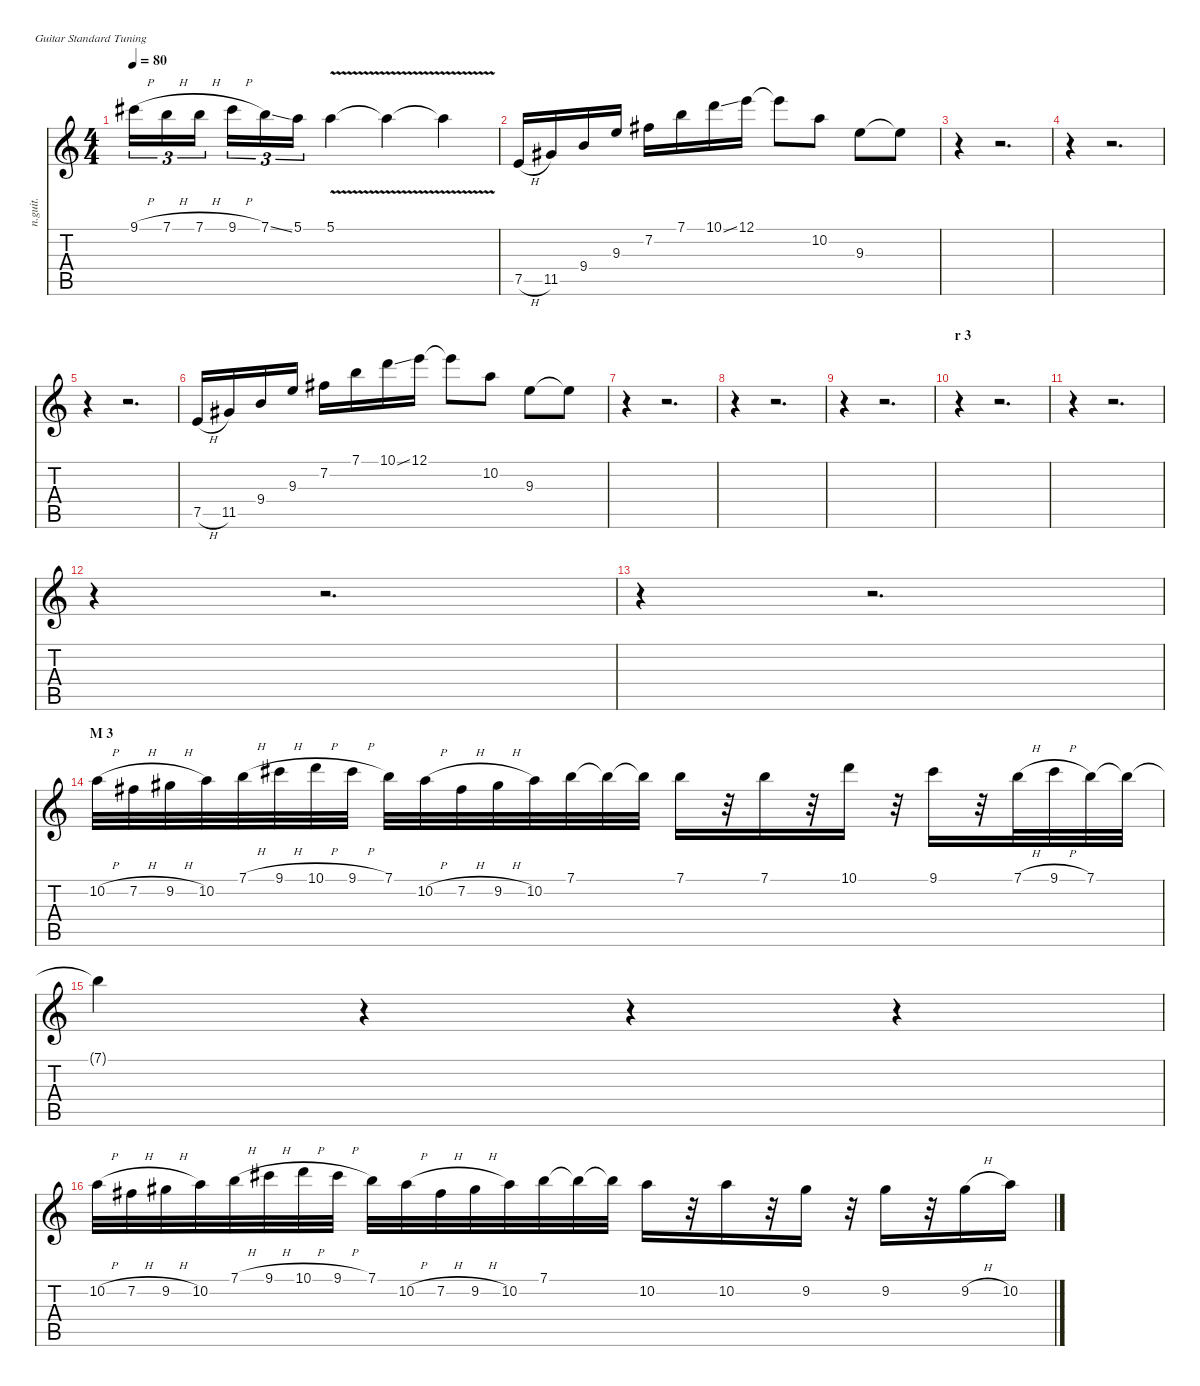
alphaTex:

\defaultSystemsLayout 4
\hideDynamics
\bracketExtendMode nobrackets
\otherSystemsTrackNameOrientation horizontal
\track ("melody guitar 1" "n.guit.") {instrument acousticguitarnylon}
\staff {score tabs}
\tuning (E4 B3 G3 D3 A2 E2)
\ts (4 4)
\tempo 80
\clef g2
\ks c
9.1{h acc #}.16{tu (3 2) dy f beam Down} 7.1{h}.16{tu (3 2) beam Down} 7.1{h}.16{tu (3 2) beam Down} 9.1{h acc #}.16{tu (3 2) beam Down} 7.1{ss}.16{tu (3 2) beam Down} 5.1.16{tu (3 2) beam Down} 5.1{v}.4{beam Down} 5.1{v t}.4{beam Down} 5.1{v t}.4{beam Down} |
7.5{h}.16{beam Up} 11.5{acc #}.16{beam Up} 9.4.16{beam Up} 9.3.16{beam Up} 7.2{acc #}.16{beam Down} 7.1.16{beam Down} 10.1{ss}.16{beam Down} 12.1.16{beam Down} 12.1{t}.8{beam Down} 10.2.8{beam Down} 9.3.8{beam Down} 9.3{t}.8{beam Down} |
r.4{beam Down} r.2{d beam Down} |
r.4{beam Down} r.2{d beam Down} |
r.4{beam Down} r.2{d beam Down} |
7.5{h}.16{beam Up} 11.5{acc #}.16{beam Up} 9.4.16{beam Up} 9.3.16{beam Up} 7.2{acc #}.16{beam Down} 7.1.16{beam Down} 10.1{ss}.16{beam Down} 12.1.16{beam Down} 12.1{t}.8{beam Down} 10.2.8{beam Down} 9.3.8{beam Down} 9.3{t}.8{beam Down} |
r.4{beam Down} r.2{d beam Down} |
r.4{beam Down} r.2{d beam Down} |
r.4{beam Down} r.2{d beam Down} |
\section ("" "r 3")
r.4{beam Down} r.2{d beam Down} |
r.4{beam Down} r.2{d beam Down} |
r.4{beam Down} r.2{d beam Down} |
r.4{beam Down} r.2{d beam Down} |
\section ("" "M 3")
10.2{h}.32{beam Down} 7.2{h acc #}.32{beam Down} 9.2{h acc #}.32{beam Down} 10.2.32{beam Down} 7.1{h}.32{beam Down} 9.1{h acc #}.32{beam Down} 10.1{h}.32{beam Down} 9.1{h acc #}.32{beam Down} 7.1.32{beam Down} 10.2{h}.32{beam Down} 7.2{h acc #}.32{beam Down} 9.2{h acc #}.32{beam Down} 10.2.32{beam Down} 7.1.32{beam Down} 7.1{t}.32{beam Down} 7.1{t}.32{beam Down} 7.1.16{beam Down} r.32{beam Down} 7.1.16{beam Down} r.32{beam Down} 10.1.16{beam Down} r.32{beam Down} 9.1{acc #}.16{beam Down} r.32{beam Down} 7.1{h}.32{beam Down} 9.1{h acc #}.32{beam Down} 7.1.32{beam Down} 7.1{t}.32{beam Down} |
7.1{t}.4{beam Down} r.4{beam Down} r.4{beam Down} r.4{beam Down} |
10.2{h}.32{beam Down} 7.2{h acc #}.32{beam Down} 9.2{h acc #}.32{beam Down} 10.2.32{beam Down} 7.1{h}.32{beam Down} 9.1{h acc #}.32{beam Down} 10.1{h}.32{beam Down} 9.1{h acc #}.32{beam Down} 7.1.32{beam Down} 10.2{h}.32{beam Down} 7.2{h acc #}.32{beam Down} 9.2{h acc #}.32{beam Down} 10.2.32{beam Down} 7.1.32{beam Down} 7.1{t}.32{beam Down} 7.1{t}.32{beam Down} 10.2.16{beam Down} r.32{beam Down} 10.2.16{beam Down} r.32{beam Down} 9.2{acc #}.16{beam Down} r.32{beam Down} 9.2{acc #}.16{beam Down} r.32{beam Down} 9.2{h acc #}.16{beam Down} 10.2.16{beam Down}
